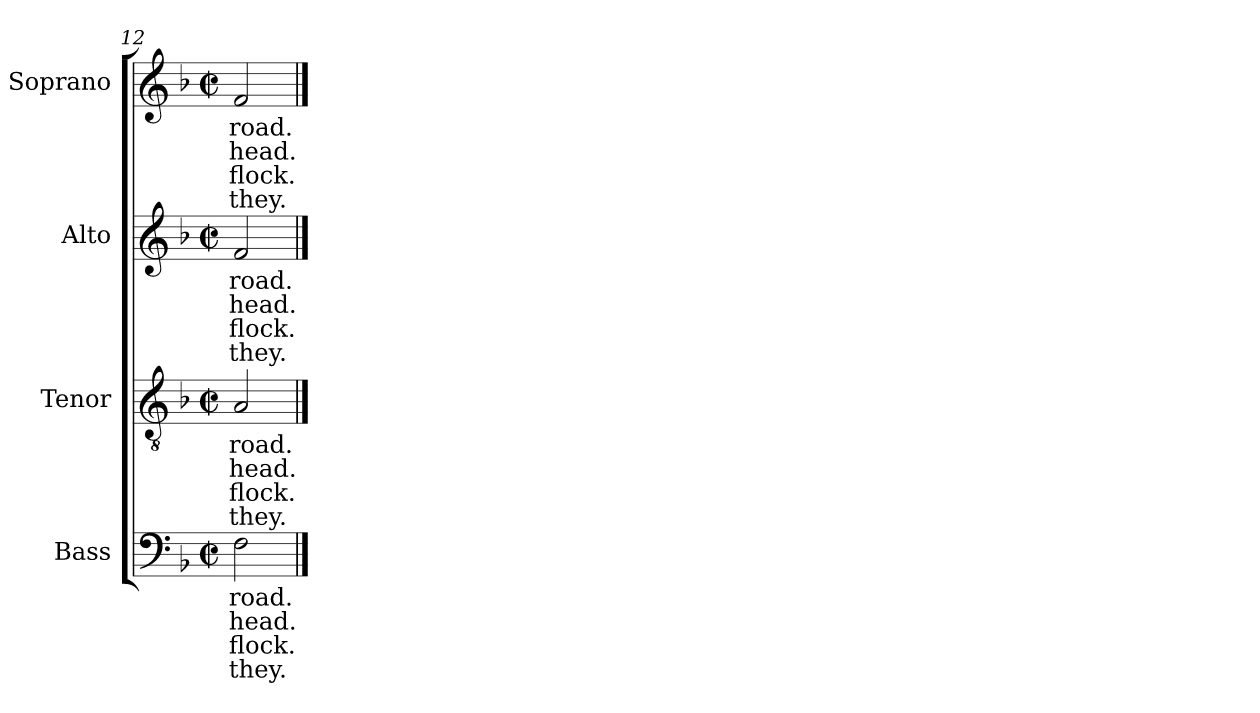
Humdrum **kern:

**kern	**text	**text	**text	**text	**kern	**text	**text	**text	**text	**kern	**text	**text	**text	**text	**kern	**text	**text	**text	**text
*part4	*part4	*part4	*part4	*part4	*part3	*part3	*part3	*part3	*part3	*part2	*part2	*part2	*part2	*part2	*part1	*part1	*part1	*part1	*part1
*staff4	*staff4	*staff4	*staff4	*staff4	*staff3	*staff3	*staff3	*staff3	*staff3	*staff2	*staff2	*staff2	*staff2	*staff2	*staff1	*staff1	*staff1	*staff1	*staff1
*I"Bass	*	*	*	*	*I"Tenor	*	*	*	*	*I"Alto	*	*	*	*	*I"Soprano	*	*	*	*
*I'B.	*	*	*	*	*I'T.	*	*	*	*	*I'A.	*	*	*	*	*I'S.	*	*	*	*
*clefF4	*	*	*	*	*clefGv2	*	*	*	*	*clefG2	*	*	*	*	*clefG2	*	*	*	*
*	*	*	*	*	*ITrd7c12	*	*	*	*	*	*	*	*	*	*	*	*	*	*
*k[b-]	*	*	*	*	*k[b-]	*	*	*	*	*k[b-]	*	*	*	*	*k[b-]	*	*	*	*
*F:	*	*	*	*	*F:	*	*	*	*	*F:	*	*	*	*	*F:	*	*	*	*
*M2/2	*	*	*	*	*M2/2	*	*	*	*	*M2/2	*	*	*	*	*M2/2	*	*	*	*
*met(c|)	*	*	*	*	*met(c|)	*	*	*	*	*met(c|)	*	*	*	*	*met(c|)	*	*	*	*
=12	=12	=12	=12	=12	=12	=12	=12	=12	=12	=12	=12	=12	=12	=12	=12	=12	=12	=12	=12
!	!LO:LY:b:color=#000000	!LO:LY:b:color=#000000	!LO:LY:b:color=#000000	!LO:LY:b:color=#000000	!	!	!	!	!	!	!	!	!	!	!	!	!	!	!
!	!	!	!	!	!	!LO:LY:b:color=#000000	!LO:LY:b:color=#000000	!LO:LY:b:color=#000000	!LO:LY:b:color=#000000	!	!	!	!	!	!	!	!	!	!
!	!	!	!	!	!	!	!	!	!	!	!LO:LY:b:color=#000000	!LO:LY:b:color=#000000	!LO:LY:b:color=#000000	!LO:LY:b:color=#000000	!	!	!	!	!
!	!	!	!	!	!	!	!	!	!	!	!	!	!	!	!	!LO:LY:b:color=#000000	!LO:LY:b:color=#000000	!LO:LY:b:color=#000000	!LO:LY:b:color=#000000
2Fi\	road.	head.	flock.	they.	2AAi/	road.	head.	flock.	they.	2fi/	road.	head.	flock.	they.	2fi/	road.	head.	flock.	they.
==	==	==	==	==	==	==	==	==	==	==	==	==	==	==	==	==	==	==	==
*-	*-	*-	*-	*-	*-	*-	*-	*-	*-	*-	*-	*-	*-	*-	*-	*-	*-	*-	*-
